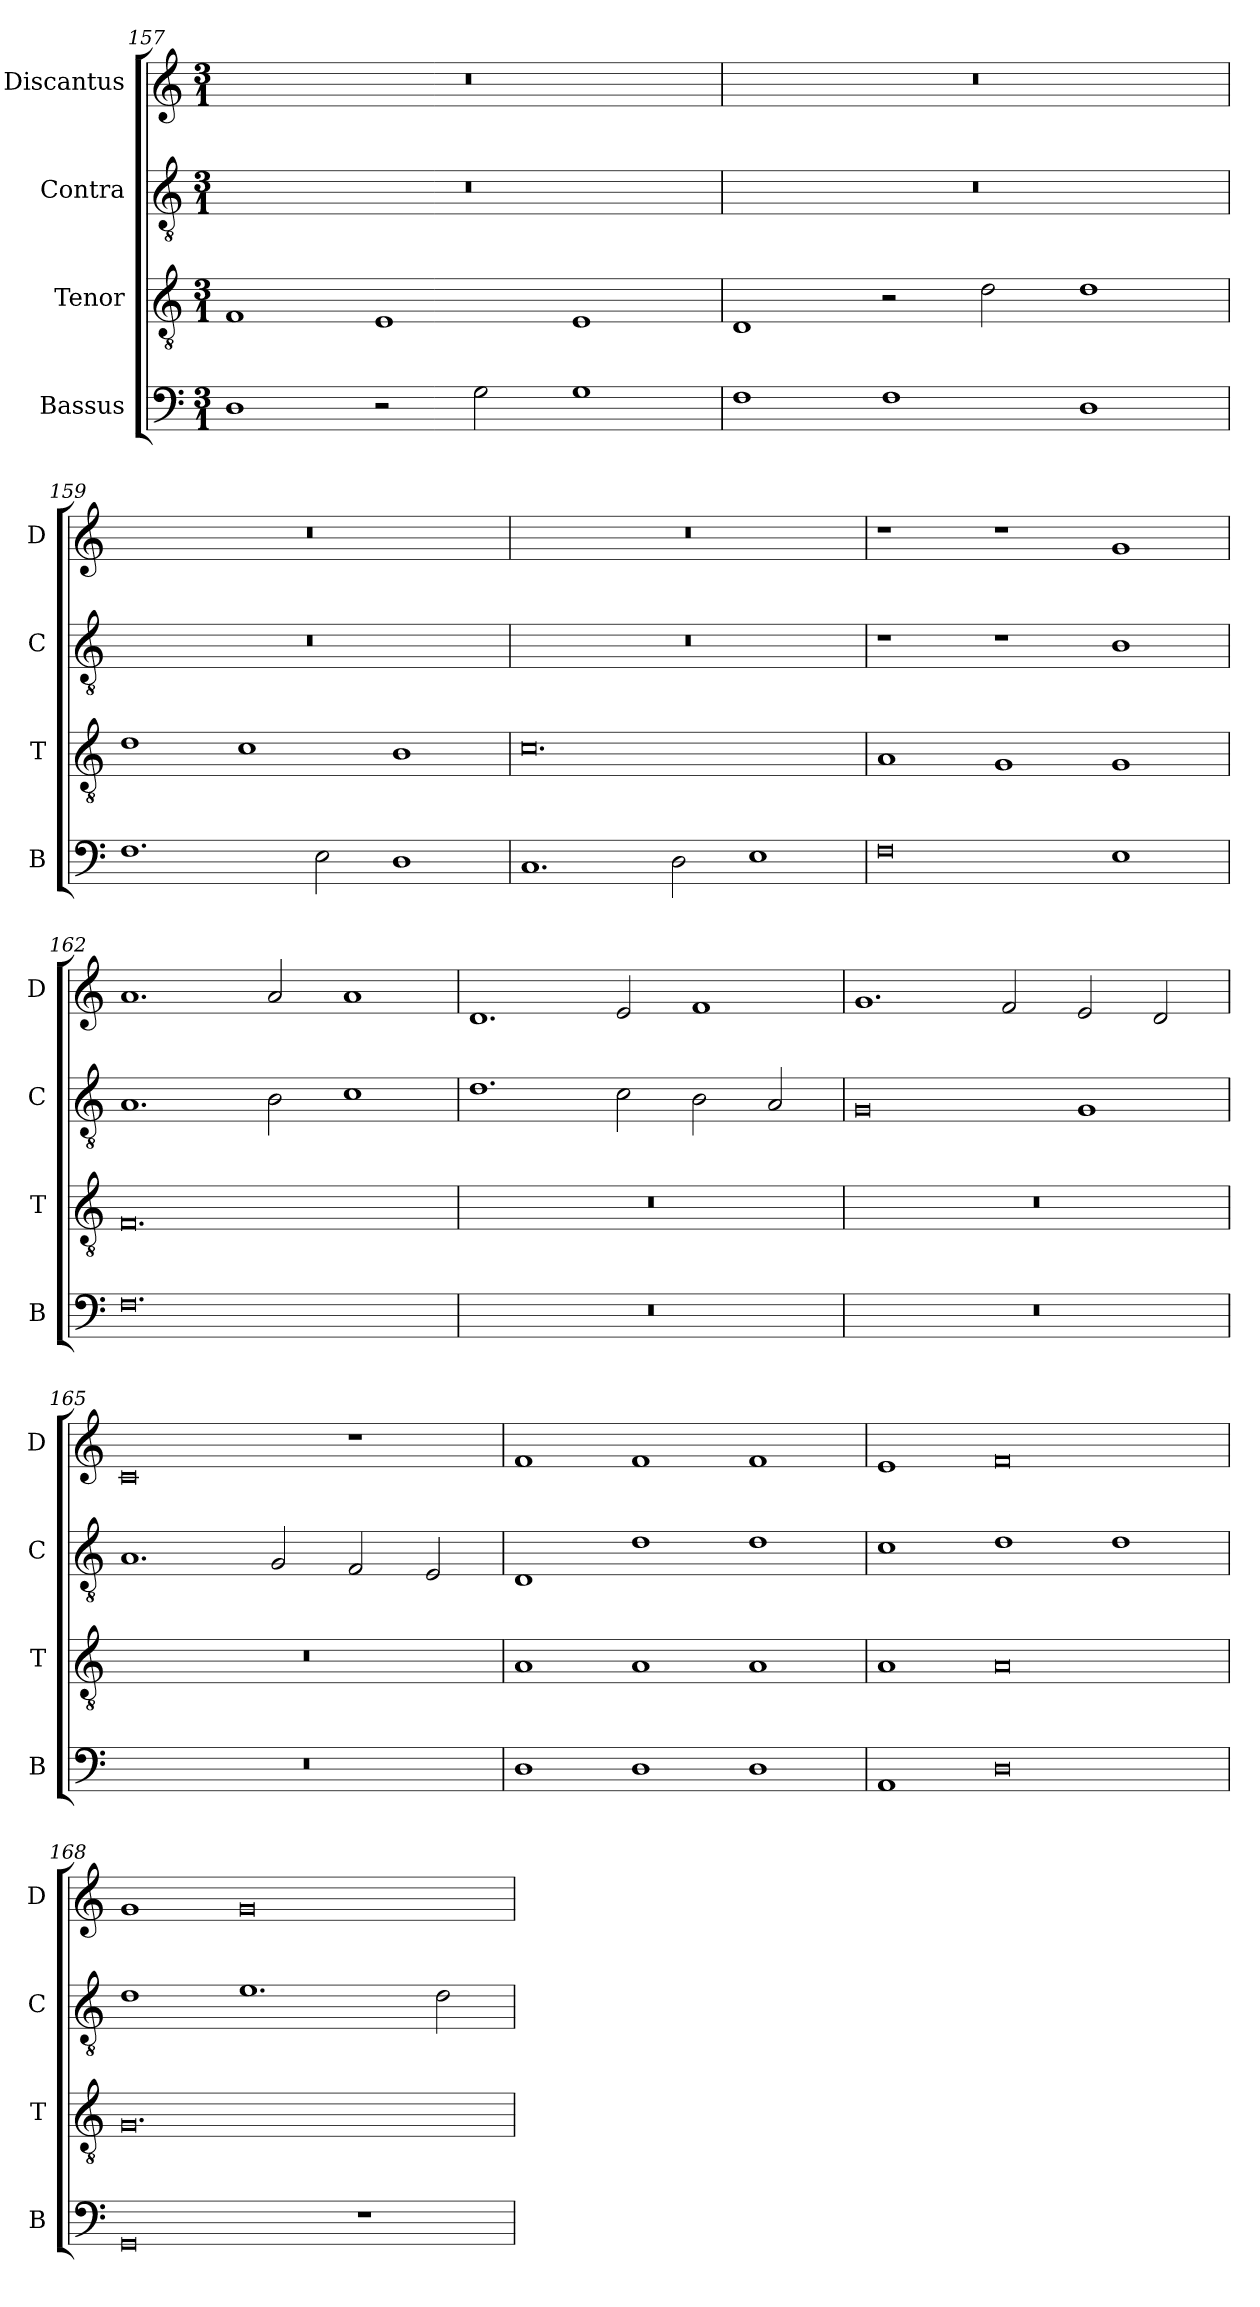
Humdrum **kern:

**kern	**kern	**kern	**kern
*part4	*part3	*part2	*part1
*staff4	*staff3	*staff2	*staff1
*I"Bassus	*I"Tenor	*I"Contra	*I"Discantus
*I'B	*I'T	*I'C	*I'D
*clefF4	*clefGv2	*clefGv2	*clefG2
*k[]	*k[]	*k[]	*k[]
*M3/1	*M3/1	*M3/1	*M3/1
=157	=157	=157	=157
1D	1F	0.r	0.r
2r	1E	.	.
2G\	.	.	.
1G	1E	.	.
=158	=158	=158	=158
1F	1D	0.r	0.r
1F	2r	.	.
.	2d\	.	.
1D	1d	.	.
=159	=159	=159	=159
1.F	1d	0.r	0.r
.	1c	.	.
2E\	.	.	.
1D	1B	.	.
=160	=160	=160	=160
1.C	0.c	0.r	0.r
2D\	.	.	.
1E	.	.	.
=161	=161	=161	=161
0F	1A	1r	1r
.	1G	1r	1r
1E	1G	1B	1g
=162	=162	=162	=162
0.F	0.F	1.A	1.a
.	.	2B\	2a/
.	.	1c	1a
=163	=163	=163	=163
0.r	0.r	1.d	1.d
.	.	2c\	2e/
.	.	2B\	1f
.	.	2A/	.
=164	=164	=164	=164
0.r	0.r	0G	1.g
.	.	.	2f/
.	.	1G	2e/
.	.	.	2d/
=165	=165	=165	=165
0.r	0.r	1.A	0c
.	.	2G/	.
.	.	2F/	1r
.	.	2E/	.
=166	=166	=166	=166
1D	1A	1D	1f
1D	1A	1d	1f
1D	1A	1d	1f
=167	=167	=167	=167
1AA	1A	1c	1e
0D	0A	1d	0f
.	.	1d	.
=168	=168	=168	=168
0GG	0.G	1d	1g
.	.	1.e	0g
1r	.	.	.
.	.	2d\	.
=	=	=	=
*-	*-	*-	*-
